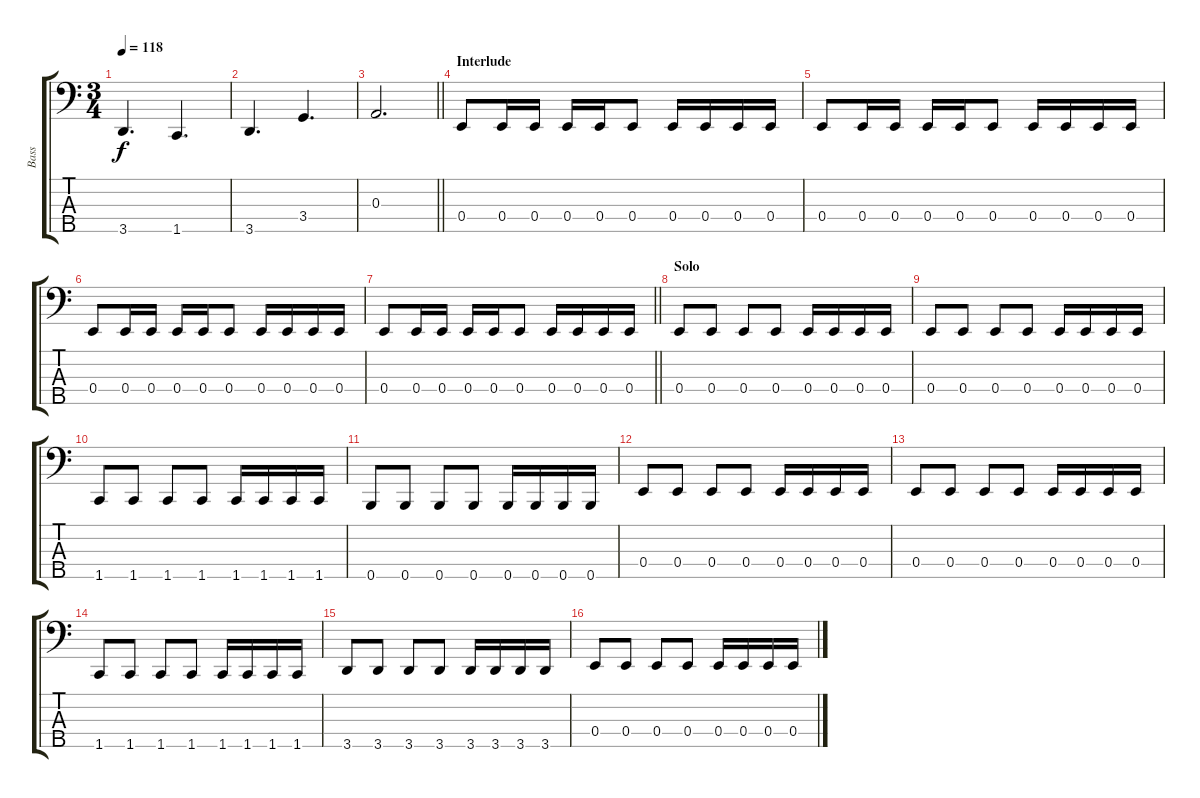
\track ("Bass" "Bass") {instrument electricbassfinger}
\staff {score tabs}
\tuning (G2 D2 A1 E1 B0) {hide}
\ts (3 4)
\tempo 118
\clef f4
\ks c
3.5.4{d dy f} 1.5.4{d} |
3.5.4{d} 3.4.4{d} |
\barLineRight lightlight
0.3.2{d} |
\section ("" "Interlude")
0.4.8 0.4.16 0.4.16 0.4.16 0.4.16 0.4.8 0.4.16 0.4.16 0.4.16 0.4.16 |
0.4.8 0.4.16 0.4.16 0.4.16 0.4.16 0.4.8 0.4.16 0.4.16 0.4.16 0.4.16 |
0.4.8 0.4.16 0.4.16 0.4.16 0.4.16 0.4.8 0.4.16 0.4.16 0.4.16 0.4.16 |
\barLineRight lightlight
0.4.8 0.4.16 0.4.16 0.4.16 0.4.16 0.4.8 0.4.16 0.4.16 0.4.16 0.4.16 |
\section ("" "Solo")
0.4.8 0.4.8 0.4.8 0.4.8 0.4.16 0.4.16 0.4.16 0.4.16 |
0.4.8 0.4.8 0.4.8 0.4.8 0.4.16 0.4.16 0.4.16 0.4.16 |
1.5.8 1.5.8 1.5.8 1.5.8 1.5.16 1.5.16 1.5.16 1.5.16 |
0.5.8 0.5.8 0.5.8 0.5.8 0.5.16 0.5.16 0.5.16 0.5.16 |
0.4.8 0.4.8 0.4.8 0.4.8 0.4.16 0.4.16 0.4.16 0.4.16 |
0.4.8 0.4.8 0.4.8 0.4.8 0.4.16 0.4.16 0.4.16 0.4.16 |
1.5.8 1.5.8 1.5.8 1.5.8 1.5.16 1.5.16 1.5.16 1.5.16 |
3.5.8 3.5.8 3.5.8 3.5.8 3.5.16 3.5.16 3.5.16 3.5.16 |
0.4.8 0.4.8 0.4.8 0.4.8 0.4.16 0.4.16 0.4.16 0.4.16
